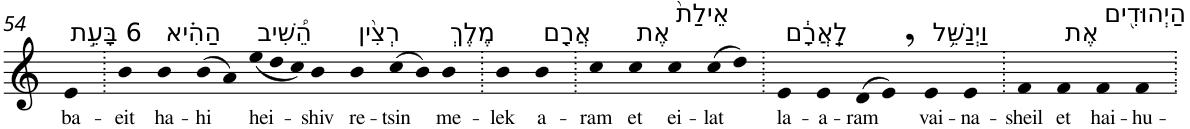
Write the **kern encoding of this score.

**kern	**text
*part1	*part1
*staff1	*staff1
*I"Piano	*
*I'Pno	*
!!LO:PB:g=z
*clefG2	*
*k[]	*
=54	=54
!LO:TX:a:t=6 בָּעֵ֣ת	!
!	!LO:LY:b
4e	ba-
=55.	=55.
!	!LO:LY:b
4b	-eit
!LO:TX:a:t=הַהִ֗יא	!
!	!LO:LY:b
4b	ha-
!	!LO:LY:b
(>8b	-hi
8a)	.
*Xtuplet	*
!LO:TX:a:t=הֵ֠שִׁיב	!
!	!LO:LY:b
(<12ee	hei-
12dd	.
12cc)	.
!	!LO:LY:b
4b	-shiv
!LO:TX:a:t=רְצִ֨ין	!
!	!LO:LY:b
4b	re-
!	!LO:LY:b
(>8cc	-tsin
8b)	.
!LO:TX:a:t=מֶלֶךְ	!
!	!LO:LY:b
4b	me-
=56.	=56.
!	!LO:LY:b
4b	-lek
!LO:TX:a:t=אֲרָ֤ם	!
!	!LO:LY:b
4b	a-
=57.	=57.
!	!LO:LY:b
4cc	-ram
!LO:TX:a:t=אֶת	!
!	!LO:LY:b
4cc	et
!LO:TX:a:t=אֵילַת֙	!
!	!LO:LY:b
4cc	ei-
!	!LO:LY:b
(>8cc	-lat
8dd)	.
=58.	=58.
!LO:TX:a:t=לַֽאֲרָ֔ם	!
!	!LO:LY:b
4e	la-
!	!LO:LY:b
4e	-a-
!	!LO:LY:b
(>8d	-ram
8e,)	.
!LO:TX:a:t=וַיְנַשֵּׁ֥ל	!
!	!LO:LY:b
4e	vai-
!	!LO:LY:b
4e	-na-
=59.	=59.
!	!LO:LY:b
4f	-sheil
!LO:TX:a:t=אֶת	!
!	!LO:LY:b
4f	et
!LO:TX:a:t=הַיְהוּדִ֖ים	!
!	!LO:LY:b
4f	hai-
!	!LO:LY:b
4f	-hu-
=.	=.
*-	*-
